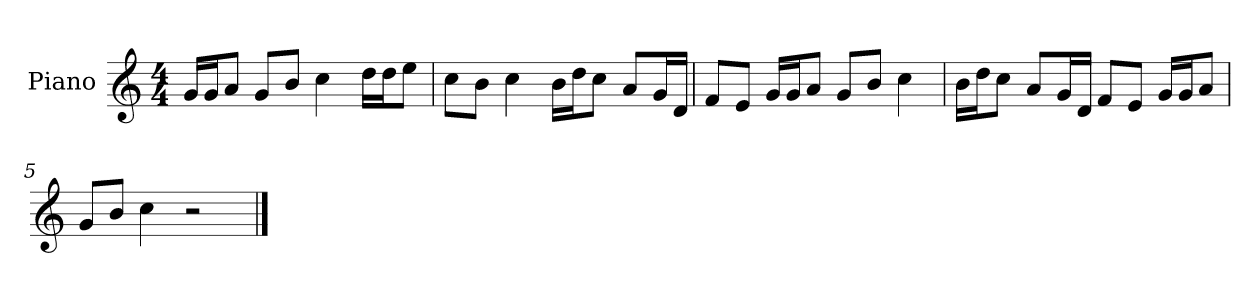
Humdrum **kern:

**kern
*part1
*staff1
*I"Piano
*I'P-no
*clefG2
*k[]
*M4/4
*MM90
=1
16g/LL
16g/J
8a/J
8g/L
8b/J
4cc\
16dd\LL
16dd\J
8ee\J
=2
8cc\L
8b\J
4cc\
16b\LL
16dd\J
8cc\J
8a/L
16g/L
16d/JJ
=3
8f/L
8e/J
16g/LL
16g/J
8a/J
8g/L
8b/J
4cc\
=4
16b\LL
16dd\J
8cc\J
8a/L
16g/L
16d/JJ
8f/L
8e/J
16g/LL
16g/J
8a/J
=5
8g/L
8b/J
4cc\
2r
==
*-
